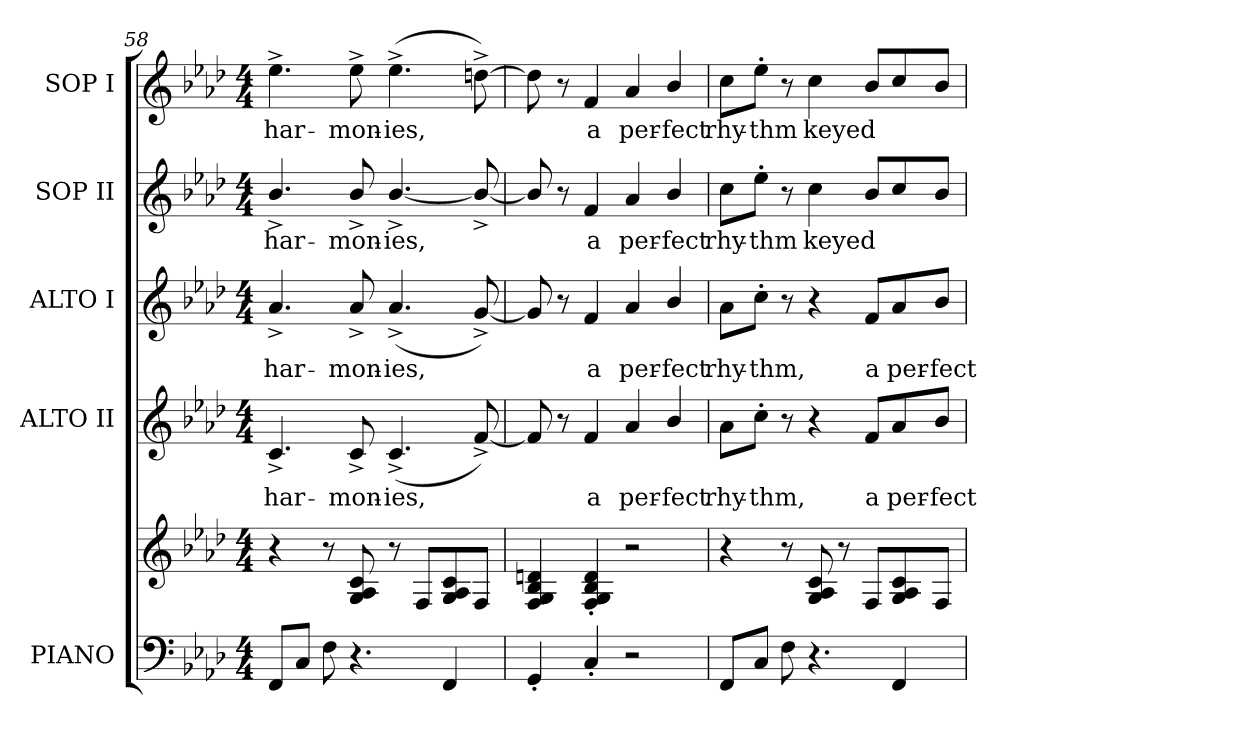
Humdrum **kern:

**kern	**kern	**kern	**text	**kern	**text	**kern	**text	**kern	**text
*part5	*part5	*part4	*part4	*part3	*part3	*part2	*part2	*part1	*part1
*staff6	*staff5	*staff4	*staff4	*staff3	*staff3	*staff2	*staff2	*staff1	*staff1
*I"PIANO	*	*I"ALTO II	*	*I"ALTO I	*	*I"SOP II	*	*I"SOP I	*
*I'Pno.	*	*I'A.	*	*I'A.	*	*I'S.	*	*I'S.	*
!!LO:LB:g=z
*clefF4	*clefG2	*clefG2	*	*clefG2	*	*clefG2	*	*clefG2	*
*k[b-e-a-d-]	*k[b-e-a-d-]	*k[b-e-a-d-]	*	*k[b-e-a-d-]	*	*k[b-e-a-d-]	*	*k[b-e-a-d-]	*
*f:	*f:	*f:	*	*f:	*	*f:	*	*f:	*
*M4/4	*M4/4	*M4/4	*	*M4/4	*	*M4/4	*	*M4/4	*
=58	=58	=58	=58	=58	=58	=58	=58	=58	=58
!	!	!	!LO:LY:b:color=#000000	!	!	!	!	!	!
!	!	!	!	!	!LO:LY:b:color=#000000	!	!	!	!
!	!	!	!	!	!	!	!LO:LY:b:color=#000000	!	!
!	!	!	!	!	!	!	!	!	!LO:LY:b:color=#000000
8FFi/L	4r	4.c^i/	har-	4.a-^i/	har-	4.b-^i/	har-	4.ee-^i\	har-
8Ci/J	.	.	.	.	.	.	.	.	.
8Fi\	8r	.	.	.	.	.	.	.	.
!	!	!	!LO:LY:b:color=#000000	!	!	!	!	!	!
!	!	!	!	!	!LO:LY:b:color=#000000	!	!	!	!
!	!	!	!	!	!	!	!LO:LY:b:color=#000000	!	!
!	!	!	!	!	!	!	!	!	!LO:LY:b:color=#000000
4.r	8Gi/ 8A-i 8ci	8c^i/	-mon-	8a-^i/	-mon-	8b-^i/	-mon-	8ee-^i\	-mon-
!	!	!	!LO:LY:b:color=#000000	!	!	!	!	!	!
!	!	!	!	!	!LO:LY:b:color=#000000	!	!	!	!
!	!	!	!	!	!	!	!LO:LY:b:color=#000000	!	!
!	!	!	!	!	!	!	!	!	!LO:LY:b:color=#000000
.	8r	(4.c^i/	-ies,	(4.a-^i/	-ies,	[<4.b-^i/	-ies,	(4.ee-^i\	-ies,
.	8Fi/L	.	.	.	.	.	.	.	.
4FFi/	8Gi/ 8A-i 8ci	.	.	.	.	.	.	.	.
.	8Fi/J	[<8f^i/)	.	[<8g^i/)	.	8b-^i/_<	.	[>8ddn^i\)	.
=59	=59	=59	=59	=59	=59	=59	=59	=59	=59
4GG'i/	4Fi/ 4Gi 4B-i 4dni	8fi/]	.	8gi/]	.	8b-i/]	.	8ddi\]	.
.	.	8r	.	8r	.	8r	.	8r	.
!	!	!	!LO:LY:b:color=#000000	!	!	!	!	!	!
!	!	!	!	!	!LO:LY:b:color=#000000	!	!	!	!
!	!	!	!	!	!	!	!LO:LY:b:color=#000000	!	!
!	!	!	!	!	!	!	!	!	!LO:LY:b:color=#000000
4C'i/	4Fi/' 4Gi' 4B-i' 4di'	4fi/	a	4fi/	a	4fi/	a	4fi/	a
!	!	!	!LO:LY:b:color=#000000	!	!	!	!	!	!
!	!	!	!	!	!LO:LY:b:color=#000000	!	!	!	!
!	!	!	!	!	!	!	!LO:LY:b:color=#000000	!	!
!	!	!	!	!	!	!	!	!	!LO:LY:b:color=#000000
2r	2r	4a-i/	per-	4a-i/	per-	4a-i/	per-	4a-i/	per-
!	!	!	!LO:LY:b:color=#000000	!	!	!	!	!	!
!	!	!	!	!	!LO:LY:b:color=#000000	!	!	!	!
!	!	!	!	!	!	!	!LO:LY:b:color=#000000	!	!
!	!	!	!	!	!	!	!	!	!LO:LY:b:color=#000000
.	.	4b-i/	-fect	4b-i/	-fect	4b-i/	-fect	4b-i/	-fect
=60	=60	=60	=60	=60	=60	=60	=60	=60	=60
!	!	!	!LO:LY:b:color=#000000	!	!	!	!	!	!
!	!	!	!	!	!LO:LY:b:color=#000000	!	!	!	!
!	!	!	!	!	!	!	!LO:LY:b:color=#000000	!	!
!	!	!	!	!	!	!	!	!	!LO:LY:b:color=#000000
8FFi/L	4r	8a-i\L	rhy-	8a-i\L	rhy-	8cci\L	rhy-	8cci\L	rhy-
!	!	!	!LO:LY:b:color=#000000	!	!	!	!	!	!
!	!	!	!	!	!LO:LY:b:color=#000000	!	!	!	!
!	!	!	!	!	!	!	!LO:LY:b:color=#000000	!	!
!	!	!	!	!	!	!	!	!	!LO:LY:b:color=#000000
8Ci/J	.	8cc'i\J	-thm,	8cc'i\J	-thm,	8ee-'i\J	-thm	8ee-'i\J	-thm
8Fi\	8r	8r	.	8r	.	8r	.	8r	.
!	!	!	!	!	!	!	!LO:LY:b:color=#000000	!	!
!	!	!	!	!	!	!	!	!	!LO:LY:b:color=#000000
4.r	8Gi/ 8A-i 8ci	4r	.	4r	.	4cci\	keyed	4cci\	keyed
.	8r	.	.	.	.	.	.	.	.
!	!	!	!LO:LY:b:color=#000000	!	!	!	!	!	!
!	!	!	!	!	!LO:LY:b:color=#000000	!	!	!	!
.	8Fi/L	8fi/L	a	8fi/L	a	8b-i/L	.	8b-i/L	.
!	!	!	!LO:LY:b:color=#000000	!	!	!	!	!	!
!	!	!	!	!	!LO:LY:b:color=#000000	!	!	!	!
4FFi/	8Gi/ 8A-i 8ci	8a-i/	per-	8a-i/	per-	8cci/	.	8cci/	.
!	!	!	!LO:LY:b:color=#000000	!	!	!	!	!	!
!	!	!	!	!	!LO:LY:b:color=#000000	!	!	!	!
.	8Fi/J	8b-i/J	-fect	8b-i/J	-fect	8b-i/J	.	8b-i/J	.
=	=	=	=	=	=	=	=	=	=
*-	*-	*-	*-	*-	*-	*-	*-	*-	*-
